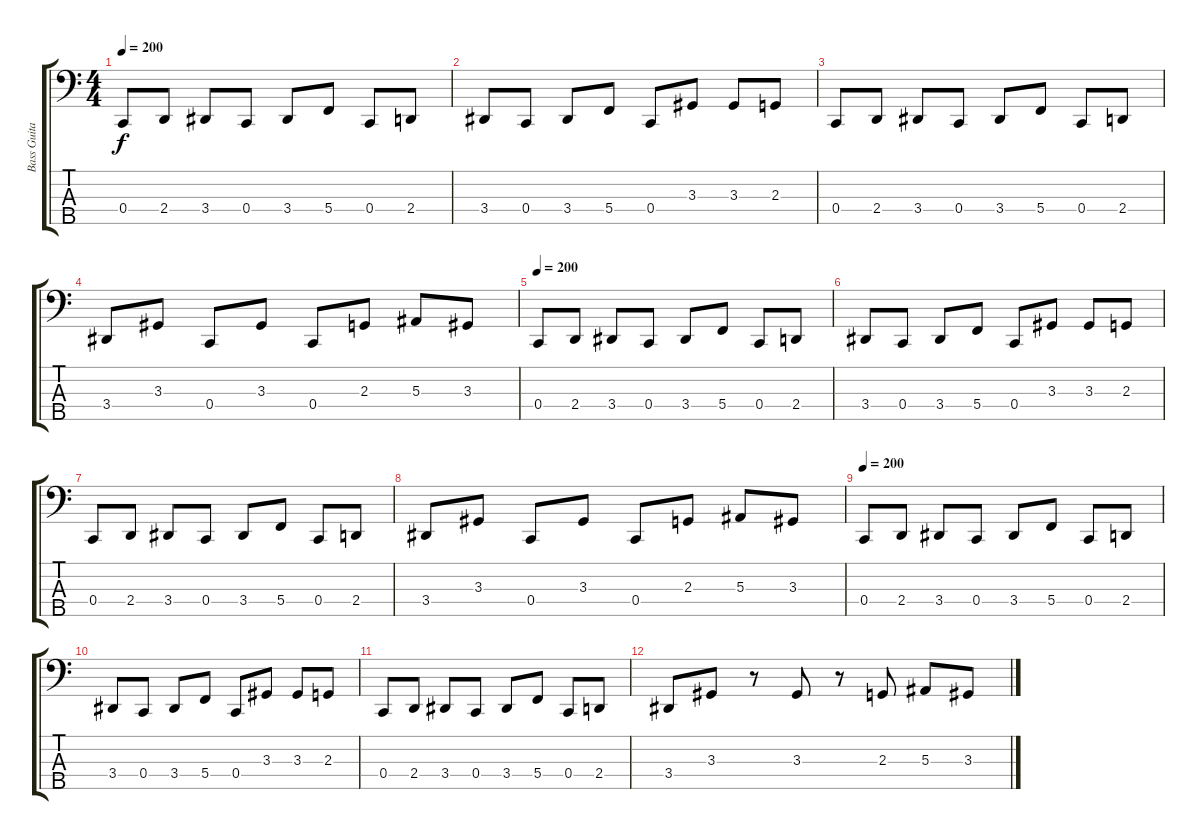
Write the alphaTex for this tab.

\track ("Bass Guitar" "Bass Guita") {instrument electricbassfinger}
\staff {score tabs}
\tuning (Eb2 Bb1 F1 C1 G0) {hide}
\ts (4 4)
\tempo 200
\clef f4
\ks c
0.4.8{dy f} 2.4.8 3.4.8 0.4.8 3.4.8 5.4.8 0.4.8 2.4.8 |
3.4.8 0.4.8 3.4.8 5.4.8 0.4.8 3.3.8 3.3.8 2.3.8 |
0.4.8 2.4.8 3.4.8 0.4.8 3.4.8 5.4.8 0.4.8 2.4.8 |
3.4.8 3.3.8 0.4.8 3.3.8 0.4.8 2.3.8 5.3.8 3.3.8 |
\tempo 200
0.4.8 2.4.8 3.4.8 0.4.8 3.4.8 5.4.8 0.4.8 2.4.8 |
3.4.8 0.4.8 3.4.8 5.4.8 0.4.8 3.3.8 3.3.8 2.3.8 |
0.4.8 2.4.8 3.4.8 0.4.8 3.4.8 5.4.8 0.4.8 2.4.8 |
3.4.8 3.3.8 0.4.8 3.3.8 0.4.8 2.3.8 5.3.8 3.3.8 |
\tempo 200
0.4.8 2.4.8 3.4.8 0.4.8 3.4.8 5.4.8 0.4.8 2.4.8 |
3.4.8 0.4.8 3.4.8 5.4.8 0.4.8 3.3.8 3.3.8 2.3.8 |
0.4.8 2.4.8 3.4.8 0.4.8 3.4.8 5.4.8 0.4.8 2.4.8 |
3.4.8 3.3.8 r.8 3.3.8 r.8 2.3.8 5.3.8 3.3.8
